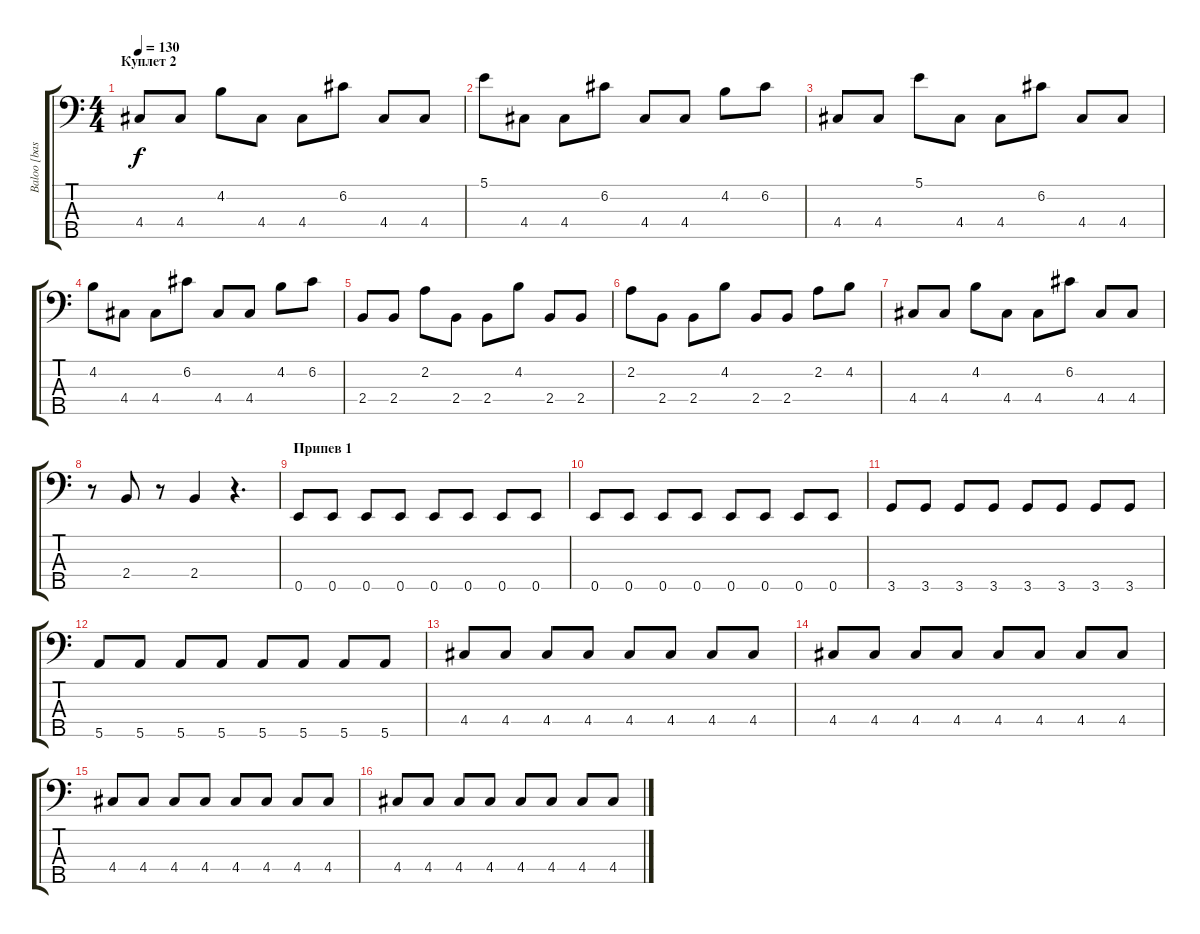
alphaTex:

\track ("Baloo [bass]" "Baloo [bas") {instrument electricbassfinger}
\staff {score tabs}
\tuning (B2 G2 D2 A1 E1) {hide}
\ts (4 4)
\section ("" "Куплет 2")
\tempo 130
\clef f4
\ks c
4.4.8{dy f} 4.4.8 4.2.8 4.4.8 4.4.8 6.2.8 4.4.8 4.4.8 |
5.1.8 4.4.8 4.4.8 6.2.8 4.4.8 4.4.8 4.2.8 6.2.8 |
4.4.8 4.4.8 5.1.8 4.4.8 4.4.8 6.2.8 4.4.8 4.4.8 |
4.2.8 4.4.8 4.4.8 6.2.8 4.4.8 4.4.8 4.2.8 6.2.8 |
2.4.8 2.4.8 2.2.8 2.4.8 2.4.8 4.2.8 2.4.8 2.4.8 |
2.2.8 2.4.8 2.4.8 4.2.8 2.4.8 2.4.8 2.2.8 4.2.8 |
4.4.8 4.4.8 4.2.8 4.4.8 4.4.8 6.2.8 4.4.8 4.4.8 |
r.8 2.4.8 r.8 2.4.4 r.4{d} |
\section ("" "Припев 1")
0.5.8 0.5.8 0.5.8 0.5.8 0.5.8 0.5.8 0.5.8 0.5.8 |
0.5.8 0.5.8 0.5.8 0.5.8 0.5.8 0.5.8 0.5.8 0.5.8 |
3.5.8 3.5.8 3.5.8 3.5.8 3.5.8 3.5.8 3.5.8 3.5.8 |
5.5.8 5.5.8 5.5.8 5.5.8 5.5.8 5.5.8 5.5.8 5.5.8 |
4.4.8 4.4.8 4.4.8 4.4.8 4.4.8 4.4.8 4.4.8 4.4.8 |
4.4.8 4.4.8 4.4.8 4.4.8 4.4.8 4.4.8 4.4.8 4.4.8 |
4.4.8 4.4.8 4.4.8 4.4.8 4.4.8 4.4.8 4.4.8 4.4.8 |
4.4.8 4.4.8 4.4.8 4.4.8 4.4.8 4.4.8 4.4.8 4.4.8
